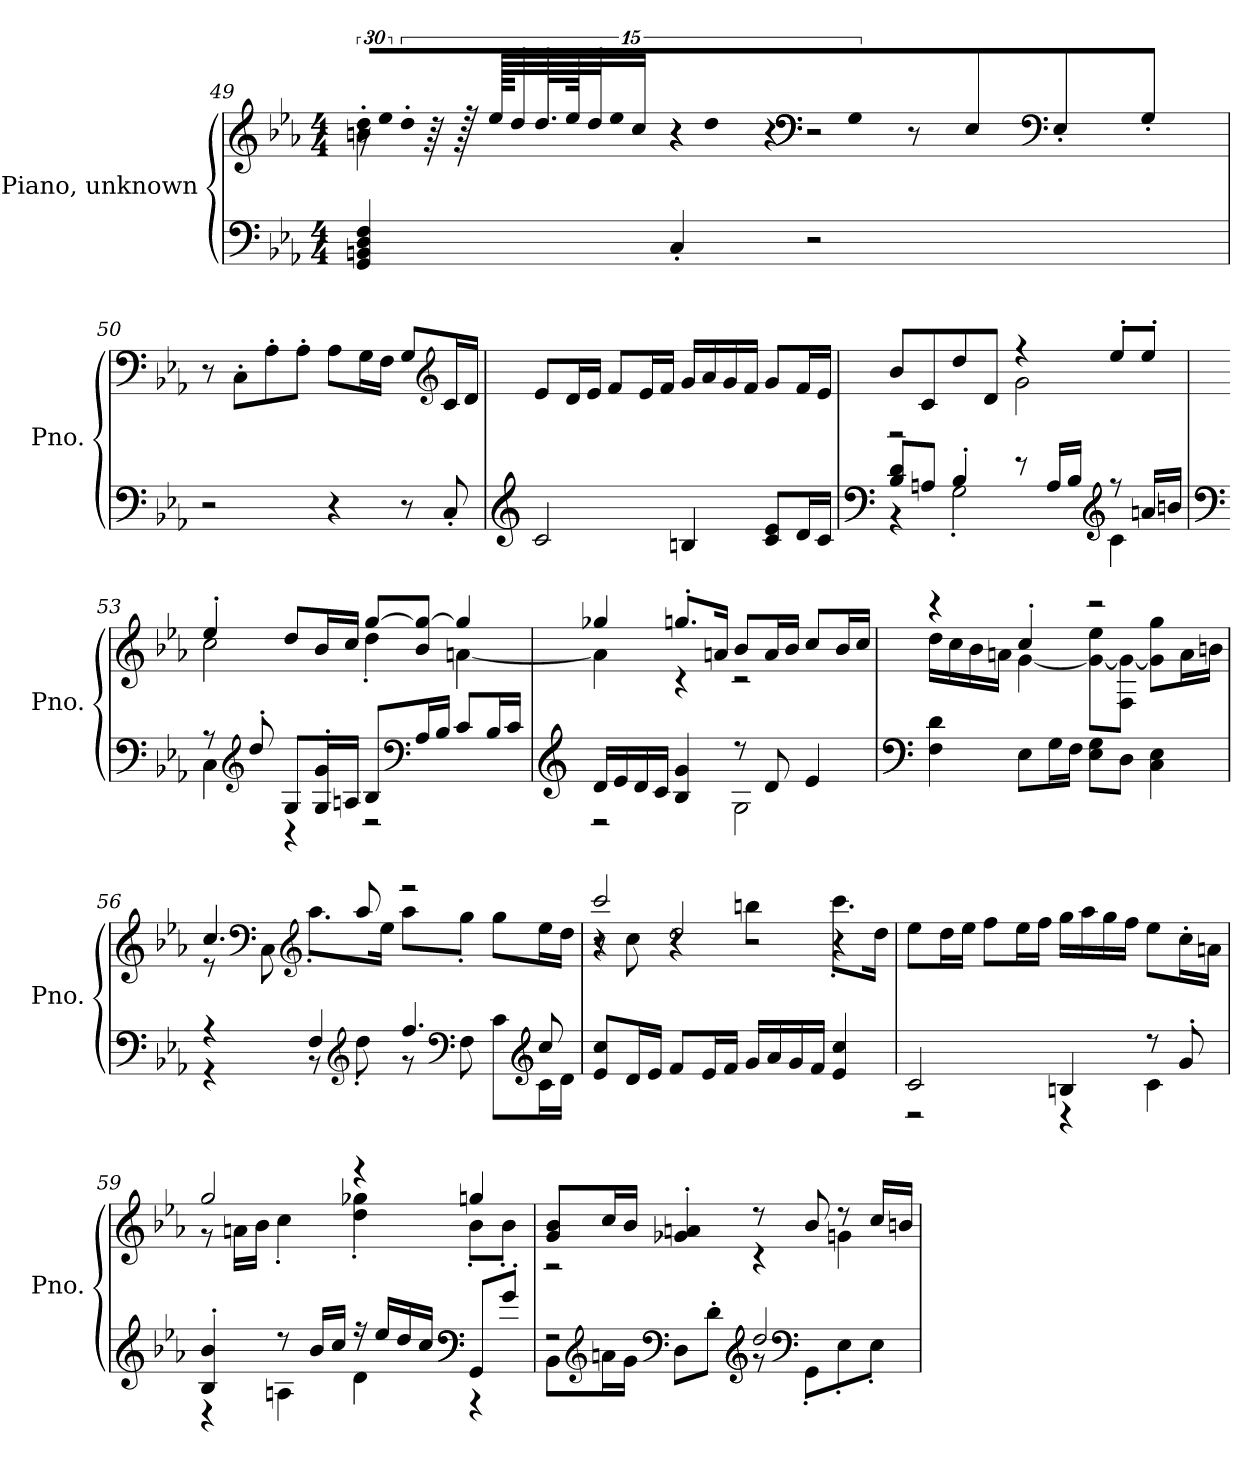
**kern	**kern
*part1	*part1
*staff2	*staff1
*I"Piano, unknown	*
*I'Pno.	*
!!LO:LB:g=z
*clefF4	*clefG2
*k[b-e-a-]	*k[b-e-a-]
*M4/4	*M4/4
=49	=49
*	*^
*	*	*^
!	!	!	!LO:N:vis=64
4GG/ 4BBn/ 4D/ 4F/	16r	4bn\	960%17dd'/LLLL
!	!	!	!LO:N:vis=64
.	.	.	960%17ee-/
.	.	.	1920ryy
!	!	!	!LO:N:vis=64
.	.	.	960%17dd'/
!	!	!	!LO:N:vis=256
.	.	.	1920%17ee-/L
!	!	!	!LO:N:vis=256
.	64r	.	1920%17dd/JJJJJ
!	!	!	!LO:N:vis=32
.	.	.	640%23r
.	128r	.	.
.	128ee-/KKLLL	.	.
.	32dd'/	.	.
!	!	!	!LO:N:vis=64
.	.	.	960%17ee-/
.	64.dd'/L	.	8r
.	128ee-/JK	.	.
.	32dd'/J	.	.
.	16cc/JJ	.	.
4C'/	4r	4r	4cc/
*	*clefF4	*	*
2r	2r	2r	4E-'/
.	.	.	4G'/
*	*v	*v	*v
=50	=50
2r	8r
.	8C'\L
.	8A-'\
.	8A-'\J
4r	8A-\L
.	16G\L
.	16F\JJ
8r	8G/L
*	*clefG2
8C'/	16c/L
.	16d/JJ
!!LO:LB:g=z
=51	=51
*clefG2	*
2c/	8e-/L
.	16d/L
.	16e-/JJ
.	8f/L
.	16e-/L
.	16f/JJ
4Bn/	16g/LL
.	16a-/
.	16g/
.	16f/JJ
8c/ 8e-/L	8g/L
16d/L	16f/L
16c/JJ	16e-/JJ
=52	=52
*clefF4	*
*^	*^
8B-/ 8d/L	4r	8b-/L	2r
8An/J	.	8c/	.
4B-'/	2G'\	8dd/	.
.	.	8d/J	.
8r	.	4r	2g\
16A/LL	.	.	.
16B-/JJ	.	.	.
*clefG2	*	*	*
8r	4c\	8ee-'/L	.
16an/LL	.	8ee-'/J	.
16bn/JJ	.	.	.
!!LO:PB:g=z	!!
=53	=53	=53	=53
*clefF4	*	*	*
8r	4C\	4ee-'/	2cc\
*clefG2	*	*	*
8dd'/	.	.	.
8G/L	4r	8dd/L	.
16G/' 16g/'L	.	16b-/L	.
16An/JJ	.	16cc/JJ	.
8B-/L	2r	[8gg/L	4dd'\
*clefF4	*	*	*
16A/L	.	8b-/ 8gg/_J	.
16B-/JJ	.	.	.
8c/L	.	4gg/]	[4an\
16B-/L	.	.	.
16c/JJ	.	.	.
=54	=54	=54	=54
*clefG2	*	*	*
16d/LL	2r	4gg-X/	4a\]
16e-/	.	.	.
16d/	.	.	.
16c/JJ	.	.	.
4B-/ 4g/	.	8.ggn'/L	4r
.	.	16an/Jk	.
8r	2G\	8b-/L	2r
8d/	.	16a/L	.
.	.	16b-/JJ	.
4e-/	.	8cc/L	.
.	.	16b-/L	.
.	.	16cc/JJ	.
*v	*v	*	*
!!LO:LB:g=z	!!
=55	=55	=55
*clefF4	*	*
4F\ 4d\	4r	16dd\LL
.	.	16cc\
.	.	16b-\
.	.	16an\JJ
8E-\L	4cc'/	[4g\
16G\L	.	.
16F\JJ	.	.
8E-\ 8G\L	2r	8g\_ 8ee-\L
8D\J	.	8F\ 8g\_J
4C\ 4E-\	.	8g\] 8gg\L
.	.	16a\L
.	.	16bn\JJ
=56	=56	=56
*^	*	*
4r	4r	4.cc/	8r
*	*	*clefF4	*
.	.	.	8C\
*	*	*clefG2	*
4F/	8r	.	8.aa-'\L
*clefG2	*	*	*
.	8dd'\	8aa-/	.
.	.	.	16ee-\Jk
4.ff/	8r	2r	8aa-\L
*clefF4	*	*	*
.	8F\	.	8gg'\J
.	8c\L	.	8gg\L
*clefG2	*	*	*
8cc/	16c\L	.	16ee-\L
.	16d\JJ	.	16dd\JJ
*v	*v	*	*
!!LO:LB:g=z
=57	=57	=57
*	*	*^
8e-/ 8cc/L	2ccc/	8r	4r
16d/L	.	8cc\	.
16e-/JJ	.	.	.
8f/L	.	4r	2dd/
16e-/L	.	.	.
16f/JJ	.	.	.
16g/LL	2r	4bbn\	.
16a-/	.	.	.
16g/	.	.	.
16f/JJ	.	.	.
4e-/ 4cc/	.	8.ccc'\L	4r
.	.	16dd\Jk	.
*	*v	*v	*v
=58	=58
*^	*
2c/	2r	8ee-\L
.	.	16dd\L
.	.	16ee-\JJ
.	.	8ff\L
.	.	16ee-\L
.	.	16ff\JJ
4Bn/	4r	16gg\LL
.	.	16aa-\
.	.	16gg\
.	.	16ff\JJ
8r	4c\	8ee-\L
8g'/	.	16cc'\L
.	.	16an\JJ
=59	=59	=59
*	*	*^
4B-/' 4b-/'	4r	2gg/	8r
.	.	.	16an\LL
.	.	.	16b-\JJ
8r	4An\	.	4cc'\
16b-/LL	.	.	.
16cc/JJ	.	.	.
16r	4d\	4r	4dd\' 4gg-X\'
16ee-/LL	.	.	.
16dd/	.	.	.
16cc/JJ	.	.	.
*clefF4	*	*	*
8GG/L	4r	4ggn/	8b-'\L
8g'/J	.	.	8b-'\J
!!LO:LB:g=z	!!
=60	=60	=60	=60
2r	8BB-\L	8g/ 8b-/L	2r
*clefG2	*	*	*
.	16an\L	16cc/L	.
.	16g\JJ	16b-/JJ	.
*clefF4	*	*	*
.	8D\L	4g-X/' 4an/'	.
.	8d'\J	.	.
*clefG2	*	*	*
2dd/	8r	8r	4r
*clefF4	*	*	*
.	8GG'\L	8b-/	.
.	8E-'\	8r	4gn\
.	8E-'\J	16cc/LL	.
.	.	16bn/JJ	.
*v	*v	*	*
*	*v	*v
=	=
*-	*-
